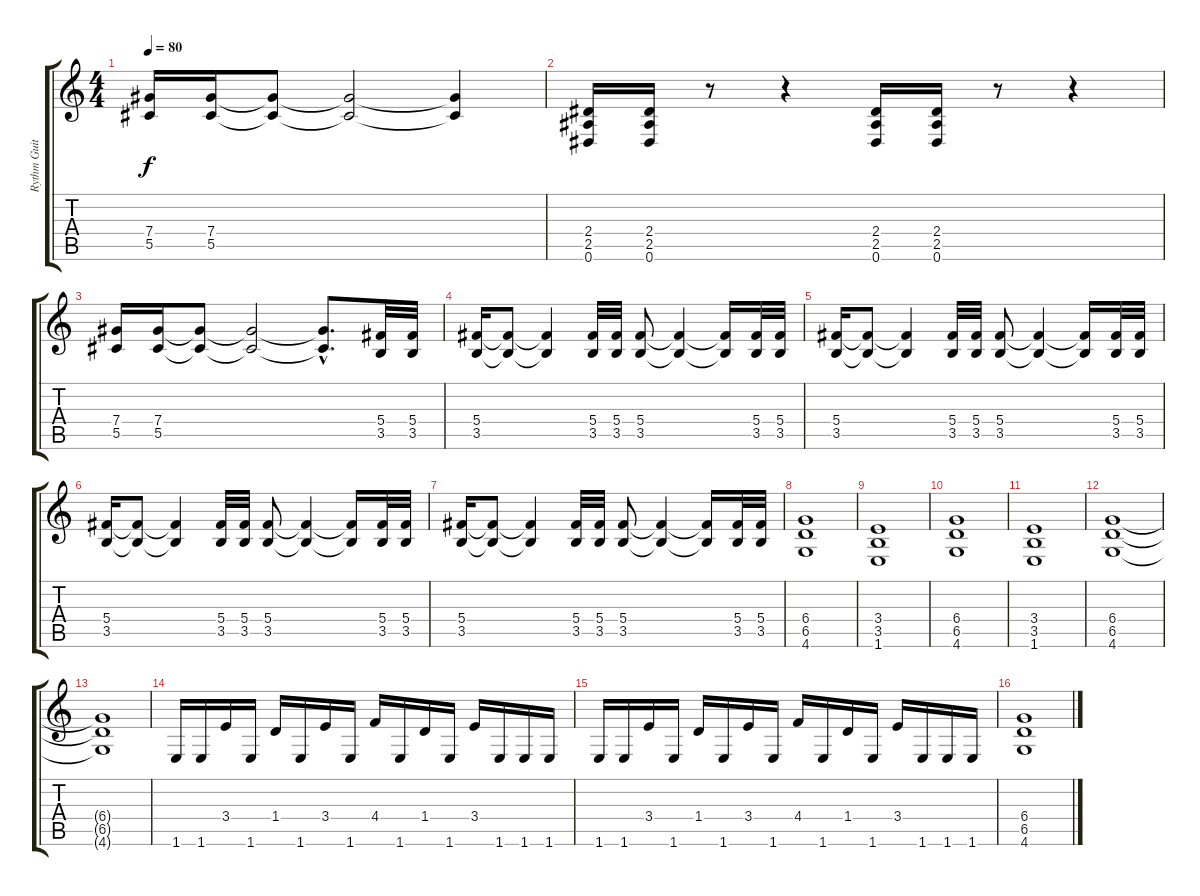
\track ("Rythm Guitar 1" "Rythm Guit") {instrument distortionguitar}
\staff {score tabs}
\tuning (Eb4 Bb3 Gb3 Db3 Ab2 Eb2) {hide}
\ts (4 4)
\tempo 80
\clef g2
\ks c
(7.4 5.5).16{dy f} (7.4 5.5).16 (7.4{t} 5.5{t}).8 (7.4{t} 5.5{t}).2 (7.4{t} 5.5{t}).4 |
(2.4 2.5 0.6).16 (2.4 2.5 0.6).16 r.8 r.4 (2.4 2.5 0.6).16 (2.4 2.5 0.6).16 r.8 r.4 |
(7.4 5.5).16 (7.4 5.5).16 (7.4{t} 5.5{t}).8 (7.4{t} 5.5{t}).2 (7.4{hac t} 5.5{hac t}).8{d} (5.4 3.5).32 (5.4 3.5).32 |
(5.4 3.5).16 (5.4{t} 3.5{t}).8 (5.4{t} 3.5{t}).4 (5.4 3.5).32 (5.4 3.5).32 (5.4 3.5).8 (5.4{t} 3.5{t}).4 (5.4{t} 3.5{t}).16 (5.4 3.5).32 (5.4 3.5).32 |
(5.4 3.5).16 (5.4{t} 3.5{t}).8 (5.4{t} 3.5{t}).4 (5.4 3.5).32 (5.4 3.5).32 (5.4 3.5).8 (5.4{t} 3.5{t}).4 (5.4{t} 3.5{t}).16 (5.4 3.5).32 (5.4 3.5).32 |
(5.4 3.5).16 (5.4{t} 3.5{t}).8 (5.4{t} 3.5{t}).4 (5.4 3.5).32 (5.4 3.5).32 (5.4 3.5).8 (5.4{t} 3.5{t}).4 (5.4{t} 3.5{t}).16 (5.4 3.5).32 (5.4 3.5).32 |
(5.4 3.5).16 (5.4{t} 3.5{t}).8 (5.4{t} 3.5{t}).4 (5.4 3.5).32 (5.4 3.5).32 (5.4 3.5).8 (5.4{t} 3.5{t}).4 (5.4{t} 3.5{t}).16 (5.4 3.5).32 (5.4 3.5).32 |
(6.4 6.5 4.6).1 |
(3.4 3.5 1.6).1 |
(6.4 6.5 4.6).1 |
(3.4 3.5 1.6).1 |
(6.4 6.5 4.6).1 |
(6.4{t} 6.5{t} 4.6{t}).1 |
1.6.16 1.6.16 3.4.16 1.6.16 1.4.16 1.6.16 3.4.16 1.6.16 4.4.16 1.6.16 1.4.16 1.6.16 3.4.16 1.6.16 1.6.16 1.6.16 |
1.6.16 1.6.16 3.4.16 1.6.16 1.4.16 1.6.16 3.4.16 1.6.16 4.4.16 1.6.16 1.4.16 1.6.16 3.4.16 1.6.16 1.6.16 1.6.16 |
(6.4 6.5 4.6).1
